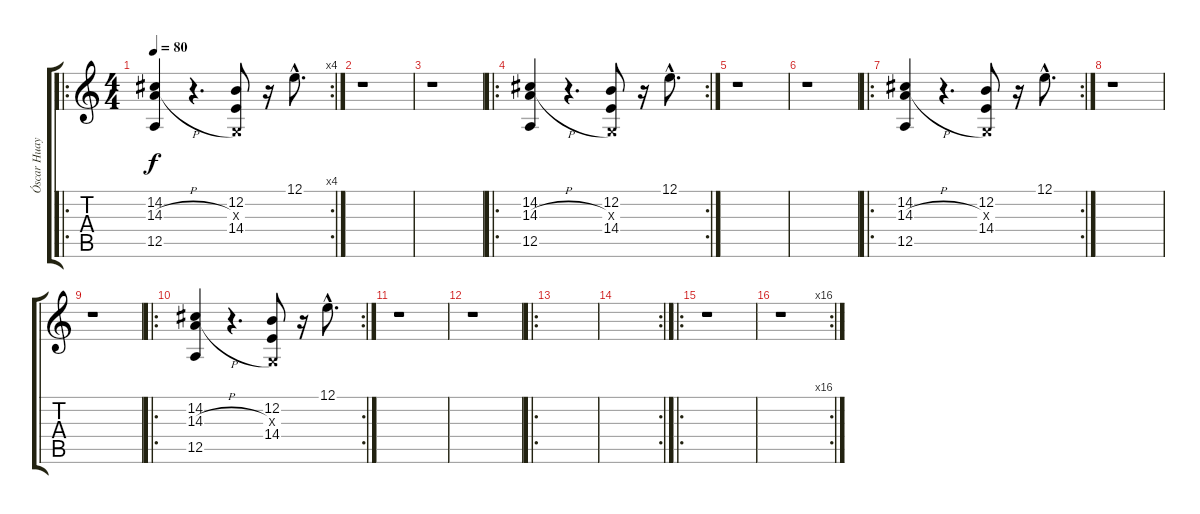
\track ("Óscar Huayon (efectos)" "Óscar Huay") {instrument fx7echoes}
\staff {score tabs}
\tuning (E4 B3 G3 D3 A2 E2) {hide}
\ro
\rc 4
\ts (4 4)
\tempo 80
\clef g2
\ks c
(14.2 14.3{h} 12.5).4{dy f} r.4{d} (12.2 0.3{x} 14.4).8 r.16 12.1{hac}.8{d} |
r.1 |
r.1 |
\ro
\rc 2
(14.2 14.3{h} 12.5).4 r.4{d} (12.2 0.3{x} 14.4).8 r.16 12.1{hac}.8{d} |
r.1 |
r.1 |
\ro
\rc 2
(14.2 14.3{h} 12.5).4 r.4{d} (12.2 0.3{x} 14.4).8 r.16 12.1{hac}.8{d} |
r.1 |
r.1 |
\ro
\rc 2
(14.2 14.3{h} 12.5).4 r.4{d} (12.2 0.3{x} 14.4).8 r.16 12.1{hac}.8{d} |
r.1 |
r.1 |
\ro
|
\rc 2
|
\ro
r.1 |
\rc 16
r.1
